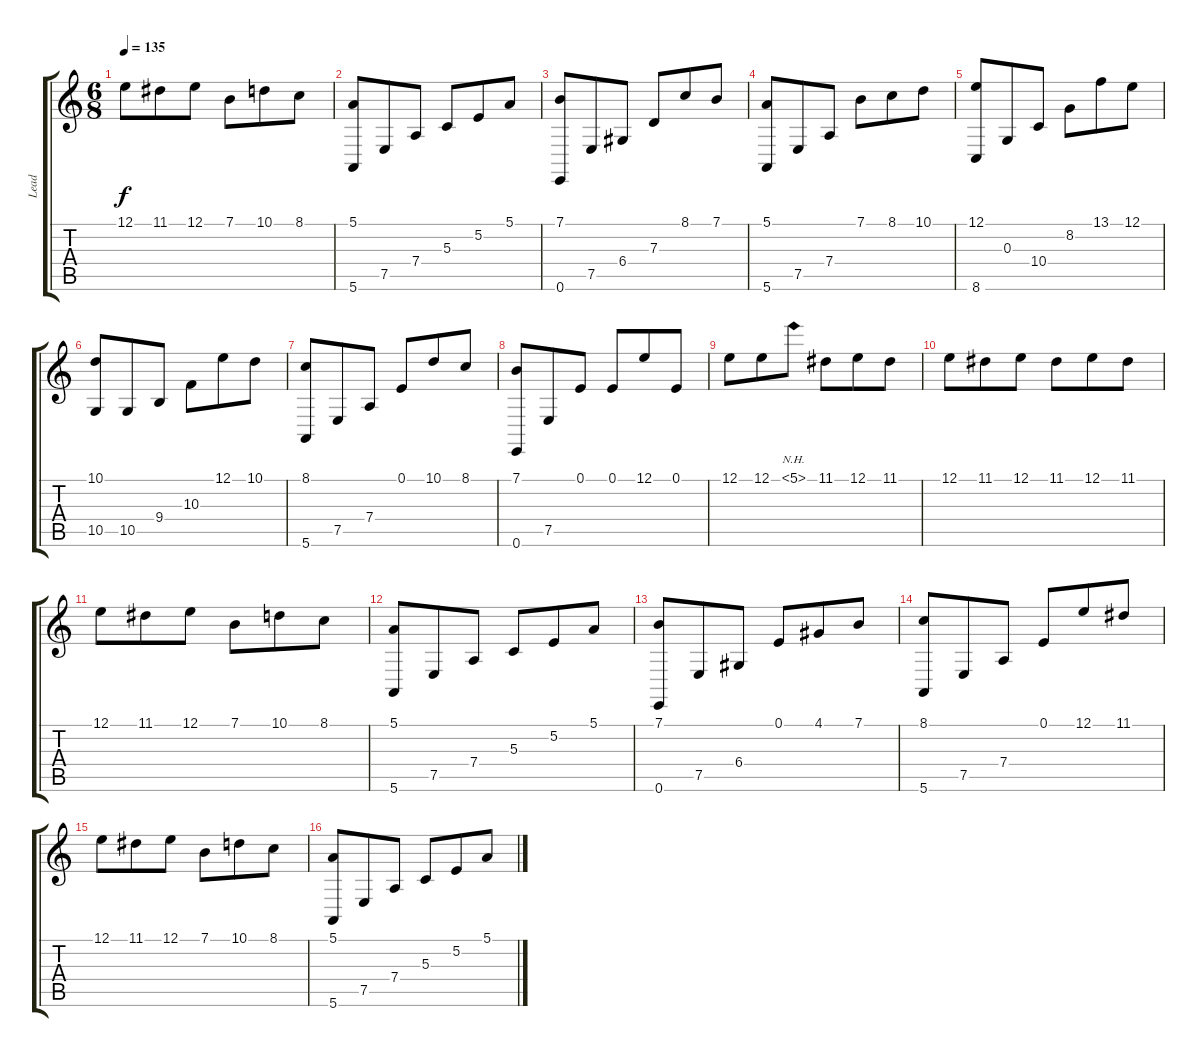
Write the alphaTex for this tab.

\track ("Lead" "Lead") {instrument churchorgan}
\staff {score tabs}
\tuning (E4 B3 G3 D3 A2 E2) {hide}
\ts (6 8)
\tempo 135
\clef g2
\ks c
12.1.8{dy f} 11.1.8 12.1.8 7.1.8 10.1.8 8.1.8 |
(5.1 5.6).8 7.5.8 7.4.8 5.3.8 5.2.8 5.1.8 |
(7.1 0.6).8 7.5.8 6.4.8 7.3.8 8.1.8 7.1.8 |
(5.1 5.6).8 7.5.8 7.4.8 7.1.8 8.1.8 10.1.8 |
(12.1 8.6).8 0.3.8 10.4.8 8.2.8 13.1.8 12.1.8 |
(10.1 10.5).8 10.5.8 9.4.8 10.3.8 12.1.8 10.1.8 |
(8.1 5.6).8 7.5.8 7.4.8 0.1.8 10.1.8 8.1.8 |
(7.1 0.6).8 7.5.8 0.1.8 0.1.8 12.1.8 0.1.8 |
12.1.8 12.1.8 5.1{nh}.8 11.1.8 12.1.8 11.1.8 |
12.1.8 11.1.8 12.1.8 11.1.8 12.1.8 11.1.8 |
12.1.8 11.1.8 12.1.8 7.1.8 10.1.8 8.1.8 |
(5.1 5.6).8 7.5.8 7.4.8 5.3.8 5.2.8 5.1.8 |
(7.1 0.6).8 7.5.8 6.4.8 0.1.8 4.1.8 7.1.8 |
(8.1 5.6).8 7.5.8 7.4.8 0.1.8 12.1.8 11.1.8 |
12.1.8 11.1.8 12.1.8 7.1.8 10.1.8 8.1.8 |
(5.1 5.6).8 7.5.8 7.4.8 5.3.8 5.2.8 5.1.8
